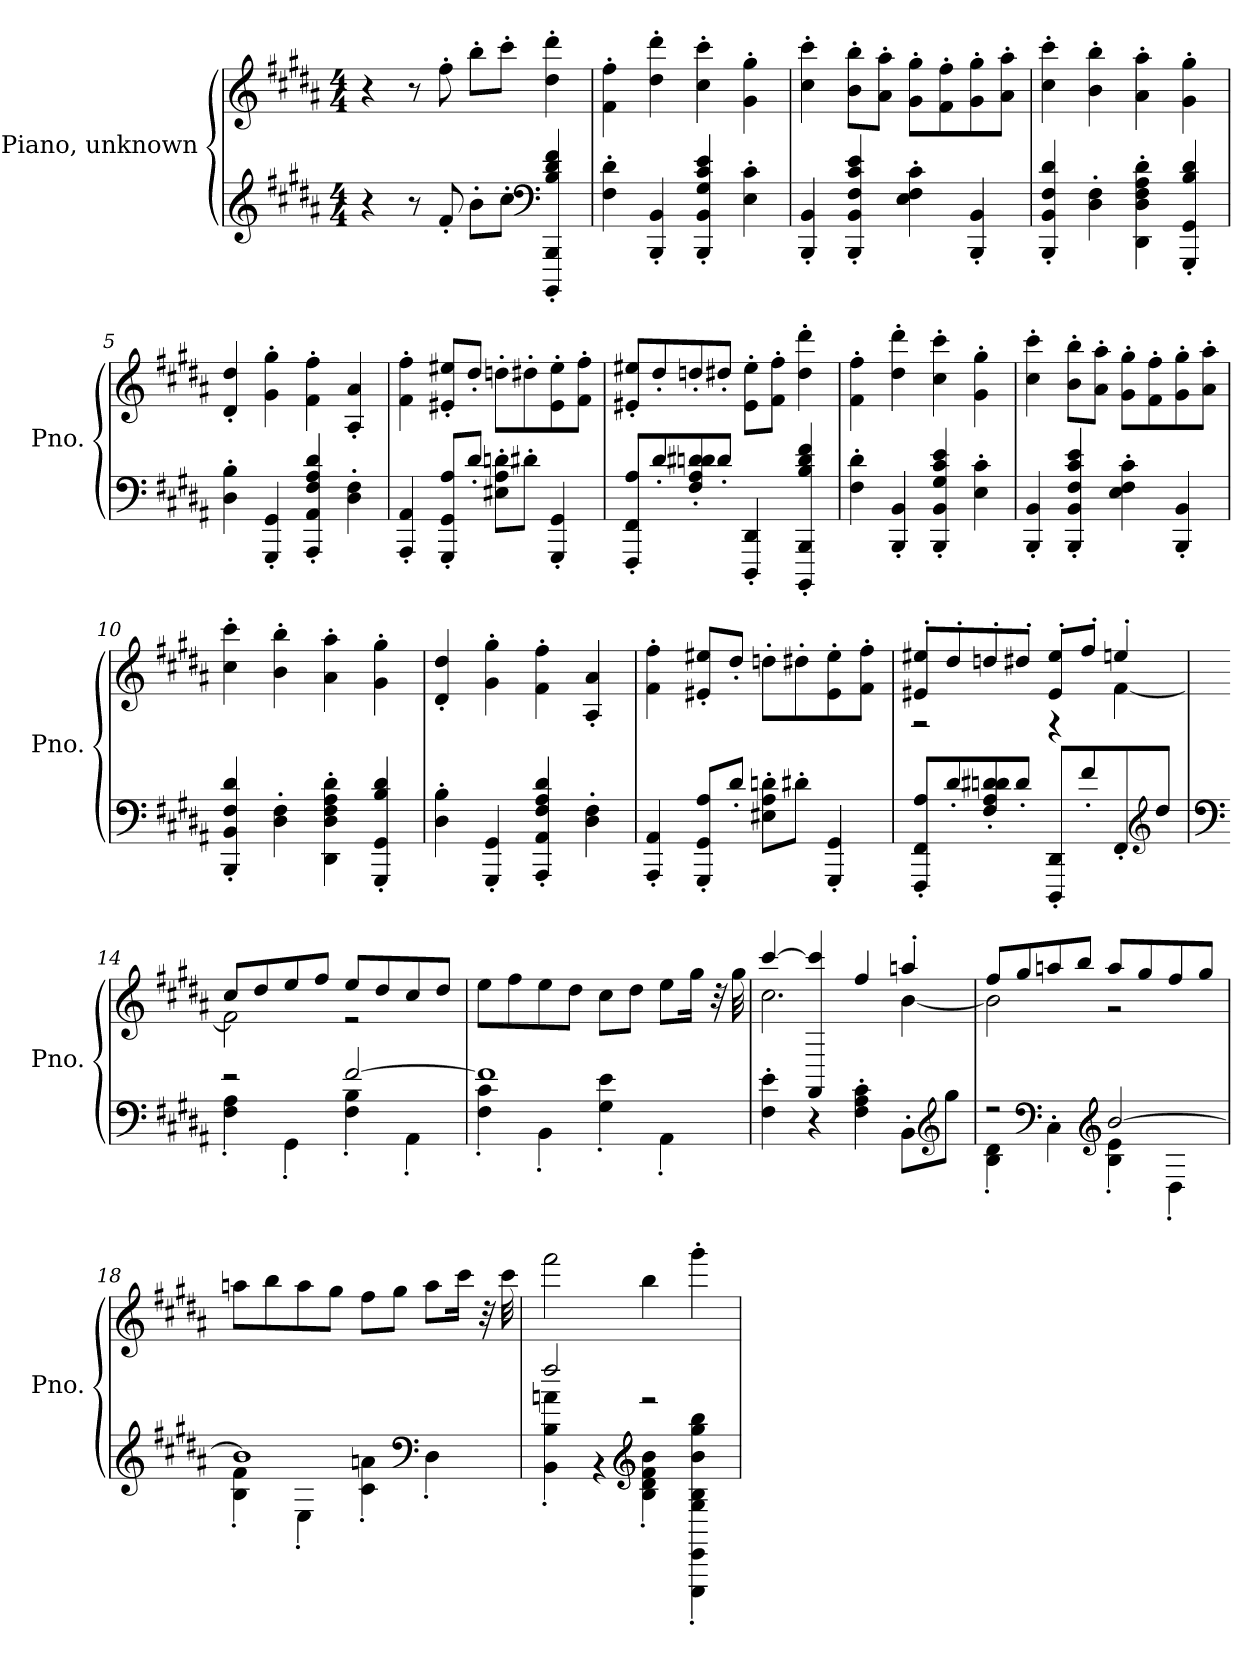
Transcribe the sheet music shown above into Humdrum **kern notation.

**kern	**kern
*part1	*part1
*staff2	*staff1
*I"Piano, unknown	*
*I'Pno.	*
*clefG2	*clefG2
*k[f#c#g#d#a#]	*k[f#c#g#d#a#]
*M4/4	*M4/4
*MM120	*MM120
=1	=1
4r	4r
8r	8r
8f#'/	8ff#'\
8b'\L	8bb'\L
8cc#'\J	8ccc#'\J
*clefF4	*
4BBBB/' 4BBB/' 4B/' 4d#/' 4f#/'	4dd#\' 4ddd#\'
=2	=2
4F#\' 4d#\'	4f#\' 4ff#\'
4BBB/' 4BB/'	4dd#\' 4ddd#\'
4BBB/' 4BB/' 4G#/' 4c#/' 4e/'	4cc#\' 4ccc#\'
4E\' 4c#\'	4g#\' 4gg#\'
=3	=3
4BBB/' 4BB/'	4cc#\' 4ccc#\'
4BBB/' 4BB/' 4F#/' 4c#/' 4e/'	8b\' 8bb\'L
.	8a#\' 8aa#\'J
4E\' 4F#\' 4c#\'	8g#\' 8gg#\'L
.	8f#\' 8ff#\'
4BBB/' 4BB/'	8g#\' 8gg#\'
.	8a#\' 8aa#\'J
=4	=4
4BBB/' 4BB/' 4F#/' 4d#/'	4cc#\' 4ccc#\'
4D#\' 4F#\'	4b\' 4bb\'
4DD#\' 4D#\' 4F#\' 4A#\' 4d#\'	4a#\' 4aa#\'
4GGG#/' 4GG#/' 4B/' 4d#/'	4g#\' 4gg#\'
=5	=5
4D#\' 4B\'	4d#/' 4dd#/'
4GGG#/' 4GG#/'	4g#\' 4gg#\'
4AAA#/' 4AA#/' 4F#/' 4A#/' 4d#/'	4f#\' 4ff#\'
4D#\' 4F#\'	4A#/' 4a#/'
!!LO:LB:g=z
=6	=6
4AAA#/' 4AA#/'	4f#\' 4ff#\'
8GGG#/' 8GG#/' 8A#/'L	8e#X/' 8ee#X/'L
8d#'/J	8dd#'/J
8E#X\' 8A#\' 8dn\'L	8ddn'\L
8d#X'\J	8dd#X'\
4GGG#/' 4GG#/'	8e#\' 8ee#\'
.	8f#\' 8ff#\'J
=7	=7
8FFF#/' 8FF#/' 8A#/'L	8e#X/' 8ee#X/'L
8d#'/	8dd#'/
8F#/' 8A#/' 8dn/' 8d#X/'	8ddn'/
8d#'/J	8dd#X'/J
4DDD#/' 4DD#/'	8e#\' 8ee#\'L
.	8f#\' 8ff#\'J
4BBBB/' 4BBB/' 4B/' 4d#/' 4f#/'	4dd#\' 4ddd#\'
=8	=8
4F#\' 4d#\'	4f#\' 4ff#\'
4BBB/' 4BB/'	4dd#\' 4ddd#\'
4BBB/' 4BB/' 4G#/' 4c#/' 4e/'	4cc#\' 4ccc#\'
4E\' 4c#\'	4g#\' 4gg#\'
=9	=9
4BBB/' 4BB/'	4cc#\' 4ccc#\'
4BBB/' 4BB/' 4F#/' 4c#/' 4e/'	8b\' 8bb\'L
.	8a#\' 8aa#\'J
4E\' 4F#\' 4c#\'	8g#\' 8gg#\'L
.	8f#\' 8ff#\'
4BBB/' 4BB/'	8g#\' 8gg#\'
.	8a#\' 8aa#\'J
=10	=10
4BBB/' 4BB/' 4F#/' 4d#/'	4cc#\' 4ccc#\'
4D#\' 4F#\'	4b\' 4bb\'
4DD#\' 4D#\' 4F#\' 4A#\' 4d#\'	4a#\' 4aa#\'
4GGG#/' 4GG#/' 4B/' 4d#/'	4g#\' 4gg#\'
!!LO:LB:g=z
=11	=11
4D#\' 4B\'	4d#/' 4dd#/'
4GGG#/' 4GG#/'	4g#\' 4gg#\'
4AAA#/' 4AA#/' 4F#/' 4A#/' 4d#/'	4f#\' 4ff#\'
4D#\' 4F#\'	4A#/' 4a#/'
=12	=12
4AAA#/' 4AA#/'	4f#\' 4ff#\'
8GGG#/' 8GG#/' 8A#/'L	8e#X/' 8ee#X/'L
8d#'/J	8dd#'/J
8E#X\' 8A#\' 8dn\'L	8ddn'\L
8d#X'\J	8dd#X'\
4GGG#/' 4GG#/'	8e#\' 8ee#\'
.	8f#\' 8ff#\'J
=13	=13
*	*^
8FFF#/' 8FF#/' 8A#/'L	8e#X/' 8ee#X/'L	2r
8d#'/	8dd#'/	.
8F#/' 8A#/' 8dn/' 8d#X/'	8ddn'/	.
8d#'/J	8dd#X'/J	.
8DDD#/' 8DD#/'L	8e#/' 8ee#/'L	4r
8f#'/	8ff#'/J	.
8FF#'/	4een'/	[4f#\
*clefG2	*	*
8dd#/J	.	.
=14	=14	=14
*clefF4	*	*
*^	*	*
2r	4F#\' 4A#\'	8cc#/L	2f#\]
.	.	8dd#/	.
.	4GG#'\	8ee/	.
.	.	8ff#/J	.
[2f#/	4F#\' 4B\'	8ee/L	2r
.	.	8dd#/	.
.	4AA#'\	8cc#/	.
.	.	8dd#/J	.
*	*	*v	*v
!!LO:LB:g=z
=15	=15	=15
1f#]	4F#\' 4c#\'	8ee\L
.	.	8ff#\
.	4BB'\	8ee\
.	.	8dd#\J
.	4G#\' 4e\'	8cc#\L
.	.	8dd#\J
.	4AA#'\	8ee\L
.	.	16gg#\Jk
.	.	32r
.	.	32gg#\
*v	*v	*
=16	=16
*	*^
4F#\' 4e\'	[4ccc#/	2.cc#\
4r	4FF#/ 4ccc#/]	.
4F#\' 4A#\' 4c#\'	4ff#/	.
8BB'\L	4aan'/	[4b\
*clefG2	*	*
8gg#\J	.	.
=17	=17	=17
*^	*	*
2r	4B\' 4d#\'	8ff#/L	2b\]
.	.	8gg#/	.
*clefF4	*	*	*
.	4C#'\	8aan/	.
.	.	8bb/J	.
*clefG2	*	*	*
[2b/	4B\' 4e\'	8aa/L	2r
.	.	8gg#/	.
.	4D#'\	8ff#/	.
.	.	8gg#/J	.
*	*	*v	*v
!!LO:LB:g=z
=18	=18	=18
1b]	4B\' 4f#\'	8aan\L
.	.	8bb\
.	4E'\	8aa\
.	.	8gg#\J
.	4c#\' 4an\'	8ff#\L
.	.	8gg#\J
*clefF4	*	*
.	4D#'\	8aa\L
.	.	16ccc#\Jk
.	.	32r
.	.	32ccc#\
=19	=19	=19
2ff#/	4BB\' 4B\' 4an\'	2fff#\
.	4r	.
*clefG2	*	*
2r	4B\' 4d#\' 4f#\' 4b\'	4bb\
.	4EEE\' 4EE\' 4G#\' 4B\' 4b\' 4gg#\' 4bb\'	4ggg#'\
*v	*v	*
=	=
*-	*-
